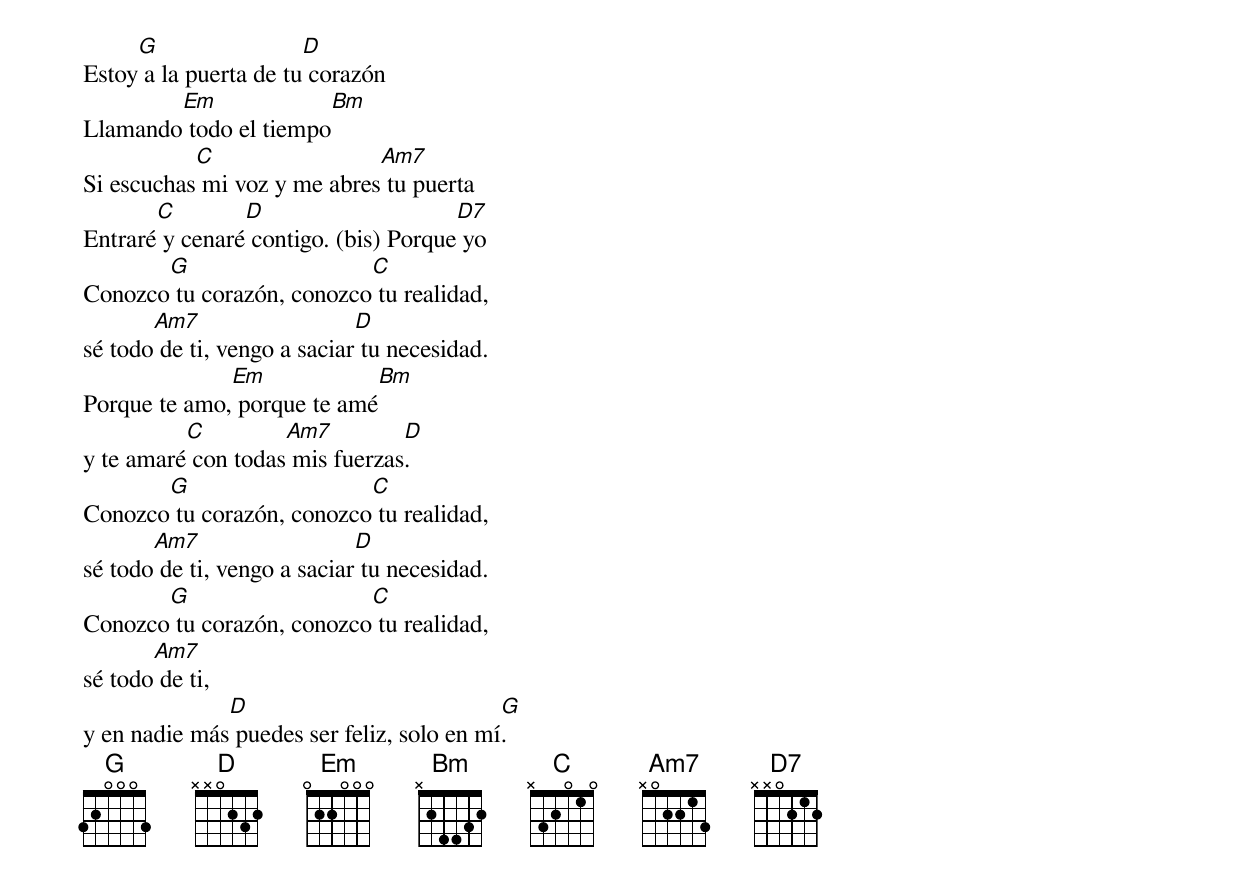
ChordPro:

Estoy[G] a la puerta de tu[D] corazón
Llamando[Em] todo el tiempo[Bm]
Si escuchas[C] mi voz y me abres[Am7] tu puerta
Entraré[C] y cenaré[D] contigo. (bis) Porque[D7] yo
Conozco[G] tu corazón, conozco[C] tu realidad,
sé todo[Am7] de ti, vengo a saciar[D] tu necesidad.
Porque te amo,[Em] porque te amé[Bm]
y te amaré[C] con todas[Am7] mis fuerzas[D].
Conozco[G] tu corazón, conozco[C] tu realidad,
sé todo[Am7] de ti, vengo a saciar[D] tu necesidad.
Conozco[G] tu corazón, conozco[C] tu realidad,
sé todo[Am7] de ti,
y en nadie más[D] puedes ser feliz, solo en mí[G].
